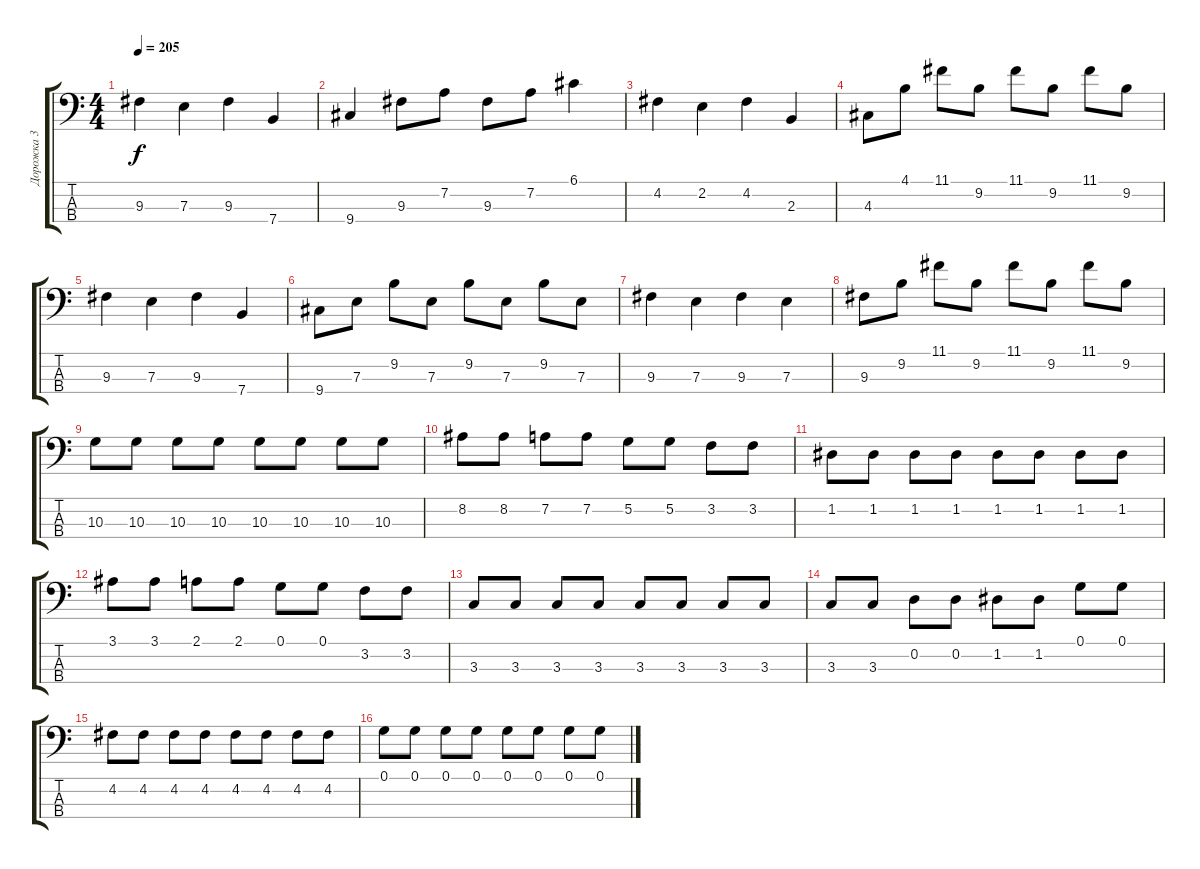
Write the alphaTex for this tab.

\track ("Дорожка 3" "Дорожка 3") {instrument electricbassfinger}
\staff {score tabs}
\tuning (G2 D2 A1 E1) {hide}
\ts (4 4)
\tempo 205
\clef f4
\ks c
9.3.4{dy f} 7.3.4 9.3.4 7.4.4 |
9.4.4 9.3.8 7.2.8 9.3.8 7.2.8 6.1.4 |
4.2.4 2.2.4 4.2.4 2.3.4 |
4.3.8 4.1.8 11.1.8 9.2.8 11.1.8 9.2.8 11.1.8 9.2.8 |
9.3.4 7.3.4 9.3.4 7.4.4 |
9.4.8 7.3.8 9.2.8 7.3.8 9.2.8 7.3.8 9.2.8 7.3.8 |
9.3.4 7.3.4 9.3.4 7.3.4 |
9.3.8 9.2.8 11.1.8 9.2.8 11.1.8 9.2.8 11.1.8 9.2.8 |
10.3.8 10.3.8 10.3.8 10.3.8 10.3.8 10.3.8 10.3.8 10.3.8 |
8.2.8 8.2.8 7.2.8 7.2.8 5.2.8 5.2.8 3.2.8 3.2.8 |
1.2.8 1.2.8 1.2.8 1.2.8 1.2.8 1.2.8 1.2.8 1.2.8 |
3.1.8 3.1.8 2.1.8 2.1.8 0.1.8 0.1.8 3.2.8 3.2.8 |
3.3.8 3.3.8 3.3.8 3.3.8 3.3.8 3.3.8 3.3.8 3.3.8 |
3.3.8 3.3.8 0.2.8 0.2.8 1.2.8 1.2.8 0.1.8 0.1.8 |
4.2.8 4.2.8 4.2.8 4.2.8 4.2.8 4.2.8 4.2.8 4.2.8 |
0.1.8 0.1.8 0.1.8 0.1.8 0.1.8 0.1.8 0.1.8 0.1.8
